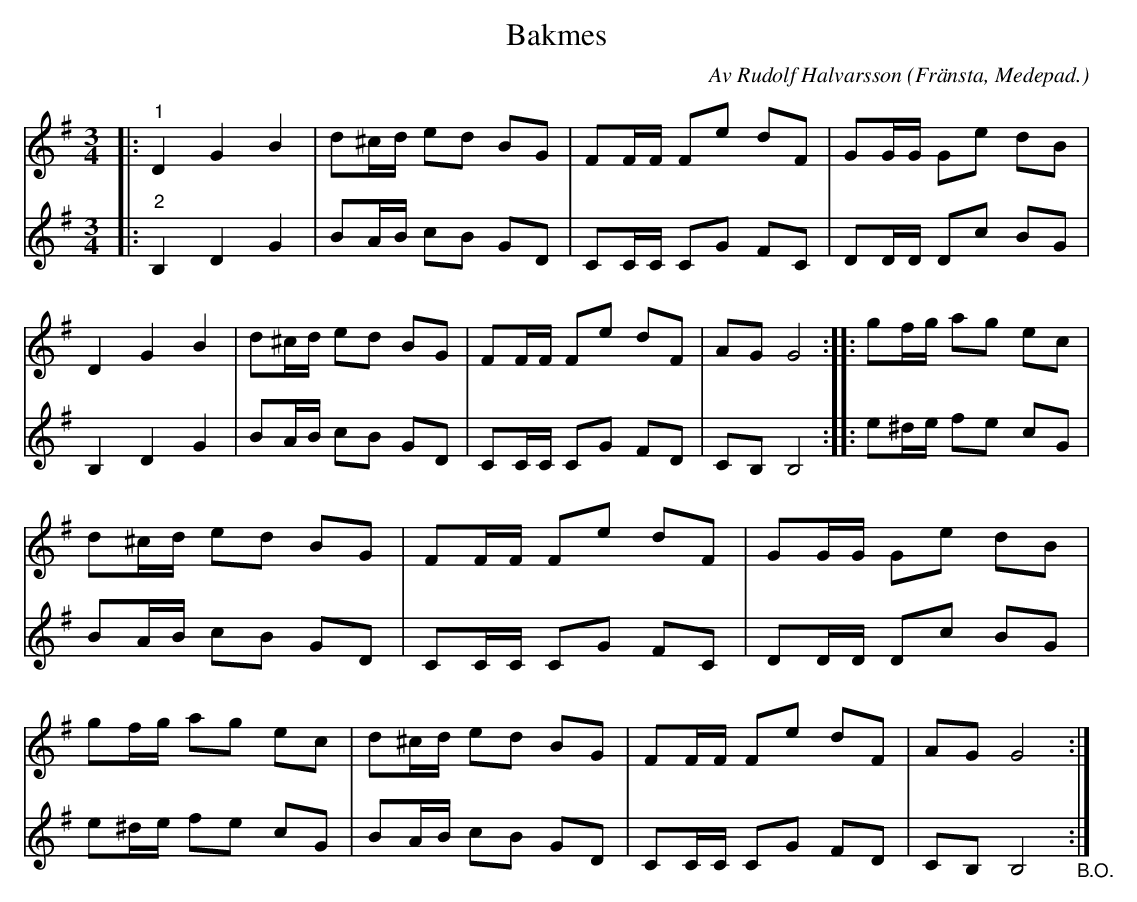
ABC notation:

X:1
T:Bakmes
C:Av Rudolf Halvarsson
O:Fränsta, Medepad.
L:1/8
M:3/4
K:G
V:1
|:"^1" D2 G2 B2 | d^c/d/ ed BG | FF/F/ Fe dF | GG/G/ Ge dB | D2 G2 B2 | d^c/d/ ed BG |
FF/F/ Fe dF | AG G4 :: gf/g/ ag ec | d^c/d/ ed BG | FF/F/ Fe dF | GG/G/ Ge dB | gf/g/ ag ec |
d^c/d/ ed BG | FF/F/ Fe dF | AG G4 :|
V:2
|:"^2" B,2 D2 G2 | BA/B/ cB GD | CC/C/ CG FC | DD/D/ Dc BG | B,2 D2 G2 | BA/B/ cB GD |
CC/C/ CG FD | CB, B,4 :: e^d/e/ fe cG | BA/B/ cB GD | CC/C/ CG FC | DD/D/ Dc BG | e^d/e/ fe cG |
BA/B/ cB GD | CC/C/ CG FD | CB, B,4"_B.O." :|
